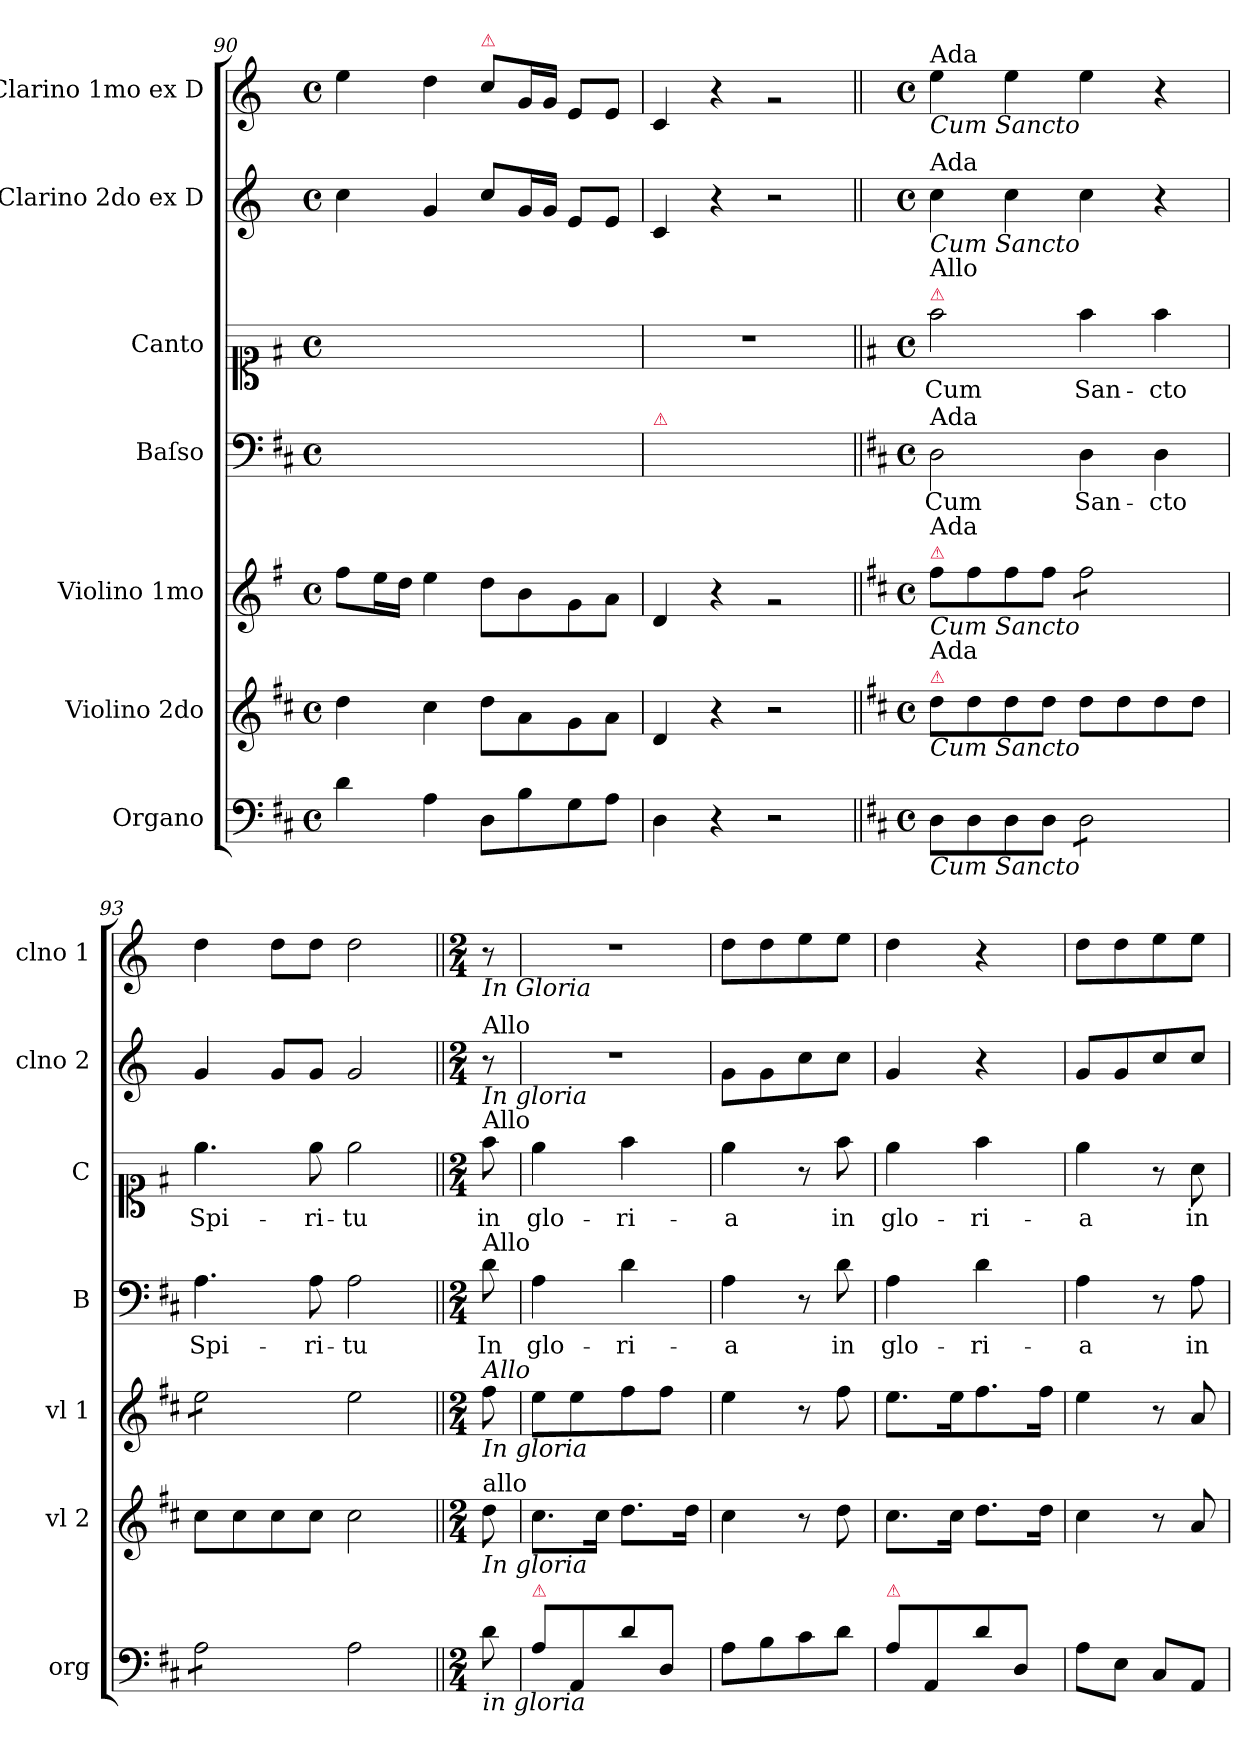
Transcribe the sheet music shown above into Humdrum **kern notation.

**kern	**kern	**kern	**kern	**text	**kern	**text	**kern	**kern
*part7	*part6	*part5	*part4	*part4	*part3	*part3	*part2	*part1
*staff7	*staff6	*staff5	*staff4	*staff4	*staff3	*staff3	*staff2	*staff1
*I"Organo	*I"Violino 2do	*I"Violino 1mo	*I"Baſso	*	*I"Canto	*	*I"Clarino 2do ex D	*I"Clarino 1mo ex D
*I'org	*I'vl 2	*I'vl 1	*I'B	*	*I'C	*	*I'clno 2	*I'clno 1
*clefF4	*clefG2	*clefG2	*clefF4	*	*clefC1	*	*clefG2	*clefG2
*	*	*	*	*	*	*	*ITrd6c10	*ITrd6c10
*k[f#c#]	*k[f#c#]	*k[f#]	*k[f#c#]	*	*k[f#]	*	*k[f#c#]	*k[f#c#]
*M4/4	*M4/4	*M4/4	*M4/4	*	*M4/4	*	*M4/4	*M4/4
*met(c)	*met(c)	*met(c)	*met(c)	*	*met(c)	*	*met(c)	*met(c)
=90	=90	=90	=90	=90	=90	=90	=90	=90
4d\	4dd\	8ff#\L	1ryy	.	1ryy	.	4d\	4f#\
.	.	16ee\L	.	.	.	.	.	.
.	.	16dd\JJ	.	.	.	.	.	.
4A\	4cc#\	4ee\	.	.	.	.	4A/	4e\
!	!	!	!	!	!	!	!	!LO:TX:a:color=crimson:t=⚠
8D\L	8dd\L	8dd\L	.	.	.	.	8d/L	8d\L
8B\	8a\	8b\	.	.	.	.	16A/L	16A/L
.	.	.	.	.	.	.	16A/JJ	16A/JJ
8G\	8g\	8g\	.	.	.	.	8F#/L	8F#/L
8A\J	8a\J	8a\J	.	.	.	.	8F#/J	8F#/J
=91	=91	=91	=91	=91	=91	=91	=91	=91
!	!	!	!LO:TX:a:color=crimson:t=⚠	!	!	!	!	!
4D\	4d/	4d/	1ryy	.	1r	.	4D/	4D/
4r	4r	4r	.	.	.	.	4r	4r
2r	2r	2rg	.	.	.	.	2r	2rg
=92||	=92||	=92||	=92||	=92||	=92||	=92||	=92||	=92||
*k[f#c#]	*	*k[f#c#]	*k[f#c#]	*	*	*	*k[f#c#]	*k[f#c#]
*M4/4	*M4/4	*M4/4	*M4/4	*	*M4/4	*	*M4/4	*M4/4
*met(c)	*met(c)	*met(c)	*met(c)	*	*met(c)	*	*met(c)	*met(c)
!	!	!	!	!	!	!	!	!LO:TX:b:i:t=Cum Sancto
!	!	!	!	!	!	!	!	!LO:TX:a:t=Ada
!	!	!	!	!	!	!	!LO:TX:b:i:t=Cum Sancto	!
!	!	!	!	!	!	!	!LO:TX:a:t=Ada	!
!	!	!	!	!	!LO:TX:a:color=crimson:t=⚠	!	!	!
!	!	!	!	!	!LO:TX:a:t=Allo	!	!	!
!	!	!	!LO:TX:a:t=Ada	!	!	!	!	!
!	!	!LO:TX:a:color=crimson:t=⚠	!	!	!	!	!	!
!	!	!LO:TX:b:i:t=Cum Sancto	!	!	!	!	!	!
!	!	!LO:TX:a:t=Ada	!	!	!	!	!	!
!	!LO:TX:a:color=crimson:t=⚠	!	!	!	!	!	!	!
!	!LO:TX:b:i:t=Cum Sancto	!	!	!	!	!	!	!
!	!LO:TX:a:t=Ada	!	!	!	!	!	!	!
!LO:TX:b:i:t=Cum Sancto	!	!	!	!	!	!	!	!
8D\L	8dd\L	8ff#\L	2D\	Cum	2ff#\	Cum	4d\	4f#\
8D\	8dd\	8ff#\	.	.	.	.	.	.
8D\	8dd\	8ff#\	.	.	.	.	4d\	4f#\
8D\J	8dd\J	8ff#\J	.	.	.	.	.	.
*tremolo	*	*	*	*	*	*	*	*
*	*	*tremolo	*	*	*	*	*	*
8D\L	8dd\L	8ff#\L	4D\	San-	4ff#\	San-	4d\	4f#\
8D\	8dd\	8ff#\	.	.	.	.	.	.
8D\	8dd\	8ff#\	4D\	-cto	4ff#\	-cto	4r	4r
8D\J	8dd\J	8ff#\J	.	.	.	.	.	.
=93	=93	=93	=93	=93	=93	=93	=93	=93
8A\L	8cc#\L	8ee\L	4.A\	Spi-	4.ee\	Spi-	4A/	4e\
8A\	8cc#\	8ee\	.	.	.	.	.	.
8A\	8cc#\	8ee\	.	.	.	.	8A/L	8e\L
8A\J	8cc#\J	8ee\J	8A\	-ri-	8ee\	-ri-	8A/J	8e\J
*	*	*Xtremolo	*	*	*	*	*	*
*Xtremolo	*	*	*	*	*	*	*	*
2A\	2cc#\	2ee\	2A\	-tu	2ee\	-tu	2A/	2e\
=94||	=94||	=94||	=94||	=94||	=94||	=94||	=94||	=94||
*M2/4	*M2/4	*M2/4	*M2/4	*	*M2/4	*	*M2/4	*M2/4
!	!	!	!	!	!	!	!	!LO:TX:b:i:t=In Gloria
!	!	!	!	!	!	!	!LO:TX:b:i:t=In gloria	!
!	!	!	!	!	!	!	!LO:TX:a:t=Allo	!
!	!	!	!	!	!LO:TX:a:t=Allo	!	!	!
!	!	!	!LO:TX:a:t=Allo	!	!	!	!	!
!	!	!LO:TX:b:i:t=In gloria	!	!	!	!	!	!
!	!	!LO:TX:a:i:t=Allo	!	!	!	!	!	!
!	!LO:TX:b:i:t=In gloria	!	!	!	!	!	!	!
!	!LO:TX:a:t=allo	!	!	!	!	!	!	!
!LO:TX:b:i:t=in gloria	!	!	!	!	!	!	!	!
8d\	8dd\	8ff#\	8d\	In	8ff#\	in	8r	8r
=95	=95	=95	=95	=95	=95	=95	=95	=95
!LO:TX:a:color=crimson:t=⚠	!	!	!	!	!	!	!	!
8A\L	8.cc#\L	8ee\L	4A\	glo-	4ee\	glo-	2r	2r
8AA/	.	8ee\	.	.	.	.	.	.
.	16cc#\Jk	.	.	.	.	.	.	.
8d\	8.dd\L	8ff#\	4d\	-ri-	4ff#\	-ri-	.	.
8D/J	.	8ff#\J	.	.	.	.	.	.
.	16dd\Jk	.	.	.	.	.	.	.
=96	=96	=96	=96	=96	=96	=96	=96	=96
8A\L	4cc#\	4ee\	4A\	-a	4ee\	-a	8A\L	8e\L
8B\	.	.	.	.	.	.	8A\	8e\
8c#\	8r	8r	8r	.	8r	.	8d\	8f#\
8d\J	8dd\	8ff#\	8d\	in	8ff#\	in	8d\J	8f#\J
=97	=97	=97	=97	=97	=97	=97	=97	=97
!LO:TX:a:color=crimson:t=⚠	!	!	!	!	!	!	!	!
8A\L	8.cc#\L	8.ee\L	4A\	glo-	4ee\	glo-	4A/	4e\
8AA/	.	.	.	.	.	.	.	.
.	16cc#\Jk	16ee\K	.	.	.	.	.	.
8d\	8.dd\L	8.ff#\	4d\	-ri-	4ff#\	-ri-	4r	4r
8D/J	.	.	.	.	.	.	.	.
.	16dd\Jk	16ff#\Jk	.	.	.	.	.	.
=98	=98	=98	=98	=98	=98	=98	=98	=98
8A\L	4cc#\	4ee\	4A\	-a	4ee\	-a	8A/L	8e\L
8E\J	.	.	.	.	.	.	8A/	8e\
8C#/L	8r	8r	8r	.	8r	.	8d/	8f#\
8AA/J	8a/	8a/	8A\	in	8a\	in	8d/J	8f#\J
=	=	=	=	=	=	=	=	=
*-	*-	*-	*-	*-	*-	*-	*-	*-
